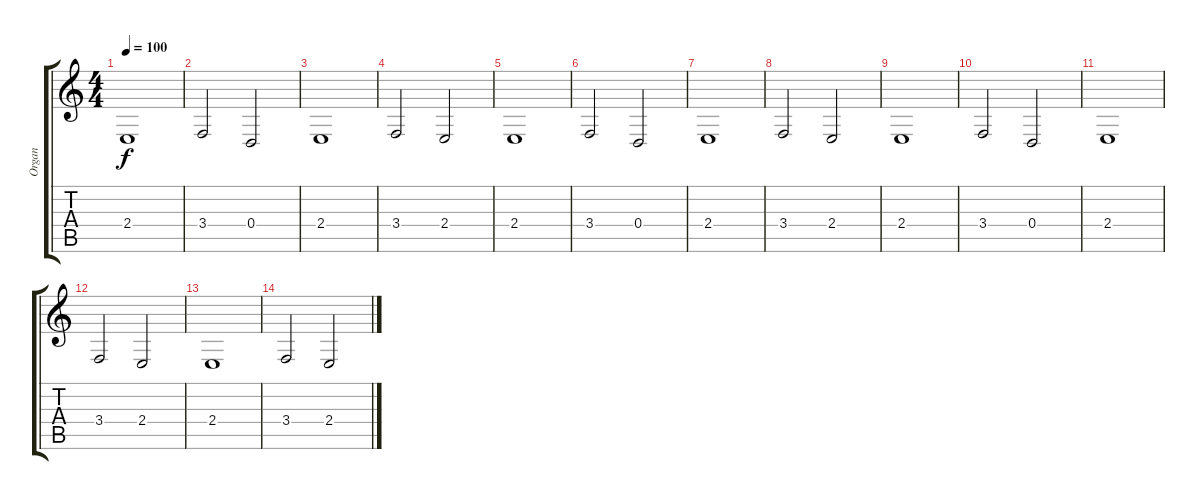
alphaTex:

\track ("Organ" "Organ") {instrument choiraahs}
\staff {score tabs}
\tuning (E4 B3 G3 D3 A2 E2) {hide}
\ts (4 4)
\tempo 100
\clef g2
\ks c
2.4.1{dy f} |
3.4.2 0.4.2 |
2.4.1 |
3.4.2 2.4.2 |
2.4.1 |
3.4.2 0.4.2 |
2.4.1 |
3.4.2 2.4.2 |
2.4.1 |
3.4.2 0.4.2 |
2.4.1 |
3.4.2 2.4.2 |
2.4.1 |
3.4.2 2.4.2
